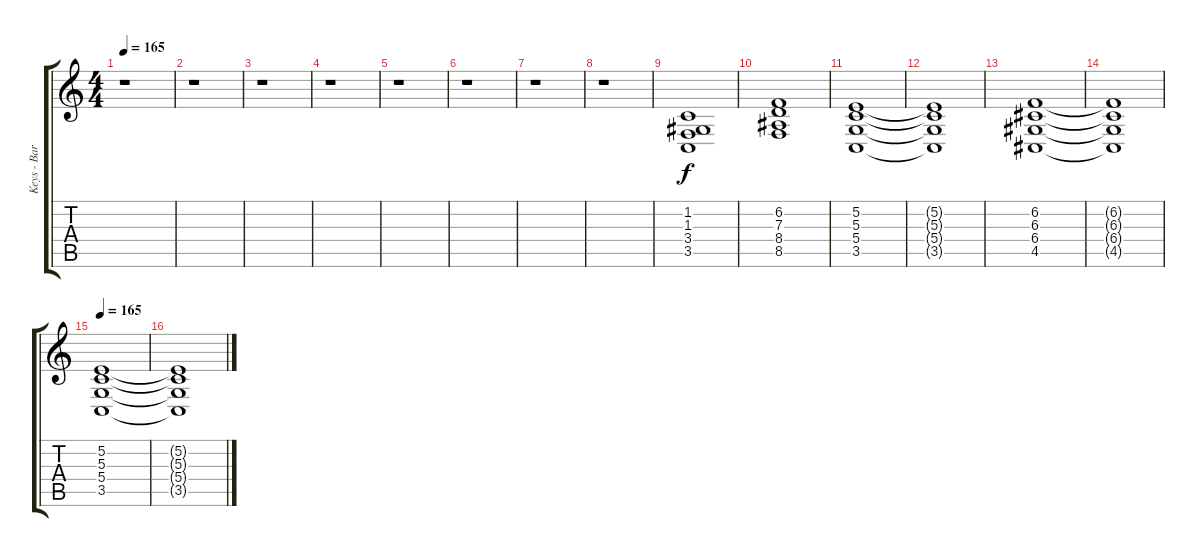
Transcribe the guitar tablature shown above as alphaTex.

\track ("Keys - Bardens" "Keys - Bar") {instrument recorder}
\staff {score tabs}
\tuning (E4 B3 G3 D3 A2 E2) {hide}
\ts (4 4)
\tempo 165
\clef g2
\ks c
r.1{dy f} |
r.1 |
r.1 |
r.1 |
r.1 |
r.1 |
r.1 |
r.1 |
(1.2 1.3 3.4 3.5).1{volume 6 instrument stringensemble1} |
(6.2 7.3 8.4 8.5).1 |
(5.2 5.3 5.4 3.5).1 |
(5.2{t} 5.3{t} 5.4{t} 3.5{t}).1 |
(6.2 6.3 6.4 4.5).1 |
(6.2{t} 6.3{t} 6.4{t} 4.5{t}).1 |
\tempo 165
(5.2 5.3 5.4 3.5).1 |
(5.2{t} 5.3{t} 5.4{t} 3.5{t}).1
